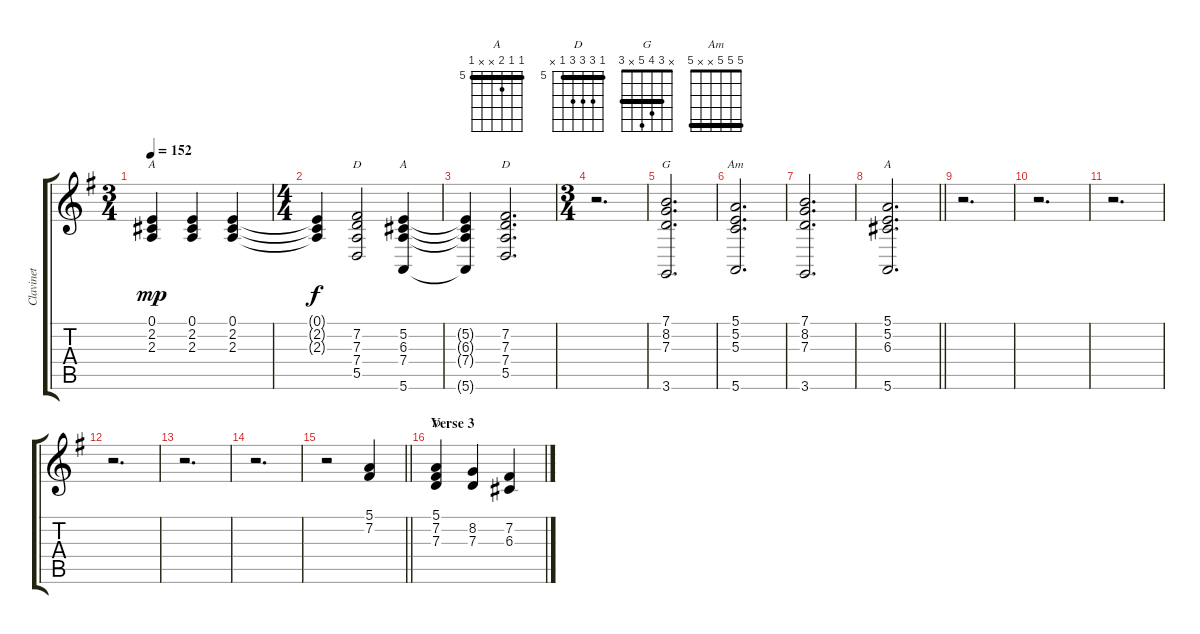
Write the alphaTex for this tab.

\track ("Clavinet" "Clavinet") {instrument clavinet}
\staff {score tabs}
\tuning (E4 B3 G3 D3 A2 E2) {hide}
\chord ("A" 0 2 2 2 0 x)
\chord ("D" x 7 7 7 5 x) {firstfret 5 barre 7}
\chord ("A" x 5 6 7 x 5) {firstfret 5 barre 5}
\chord ("D" 5 7 x 7 5 x) {firstfret 5 barre 5}
\chord ("G" x 3 4 5 x 3) {barre 3}
\chord ("Am" 5 5 5 x x 5) {barre 5}
\chord ("A" 5 5 6 x x 5) {firstfret 5 barre 5}
\chord ("D" 5 7 7 7 5 x) {firstfret 5 barre 5}
\ts (3 4)
\tempo 152
\clef g2
\ks g
(0.1 2.2 2.3).4{ch "A" dy mp} (0.1 2.2 2.3).4 (0.1 2.2 2.3).4 |
\ts (4 4)
(0.1{t} 2.2{t} 2.3{t}).4{dy f} (7.2 7.3 7.4 5.5).2{ch "D"} (5.2 6.3 7.4 5.6).4{ch "A"} |
(5.2{t} 6.3{t} 7.4{t} 5.6{t}).4 (7.2 7.3 7.4 5.5).2{d ch "D"} |
\ts (3 4)
r.2{d} |
(7.1 8.2 7.3 3.6).2{d ch "G"} |
(5.1 5.2 5.3 5.6).2{d ch "Am"} |
(7.1 8.2 7.3 3.6).2{d} |
\barLineRight lightlight
(5.1 5.2 6.3 5.6).2{d ch "A"} |
r.2{d} |
r.2{d} |
r.2{d} |
r.2{d} |
r.2{d} |
r.2{d} |
\barLineRight lightlight
r.2 (5.1 7.2).4 |
\section ("" "Verse 3")
(5.1 7.2 7.3).4{ch "D"} (8.2 7.3).4 (7.2 6.3).4
